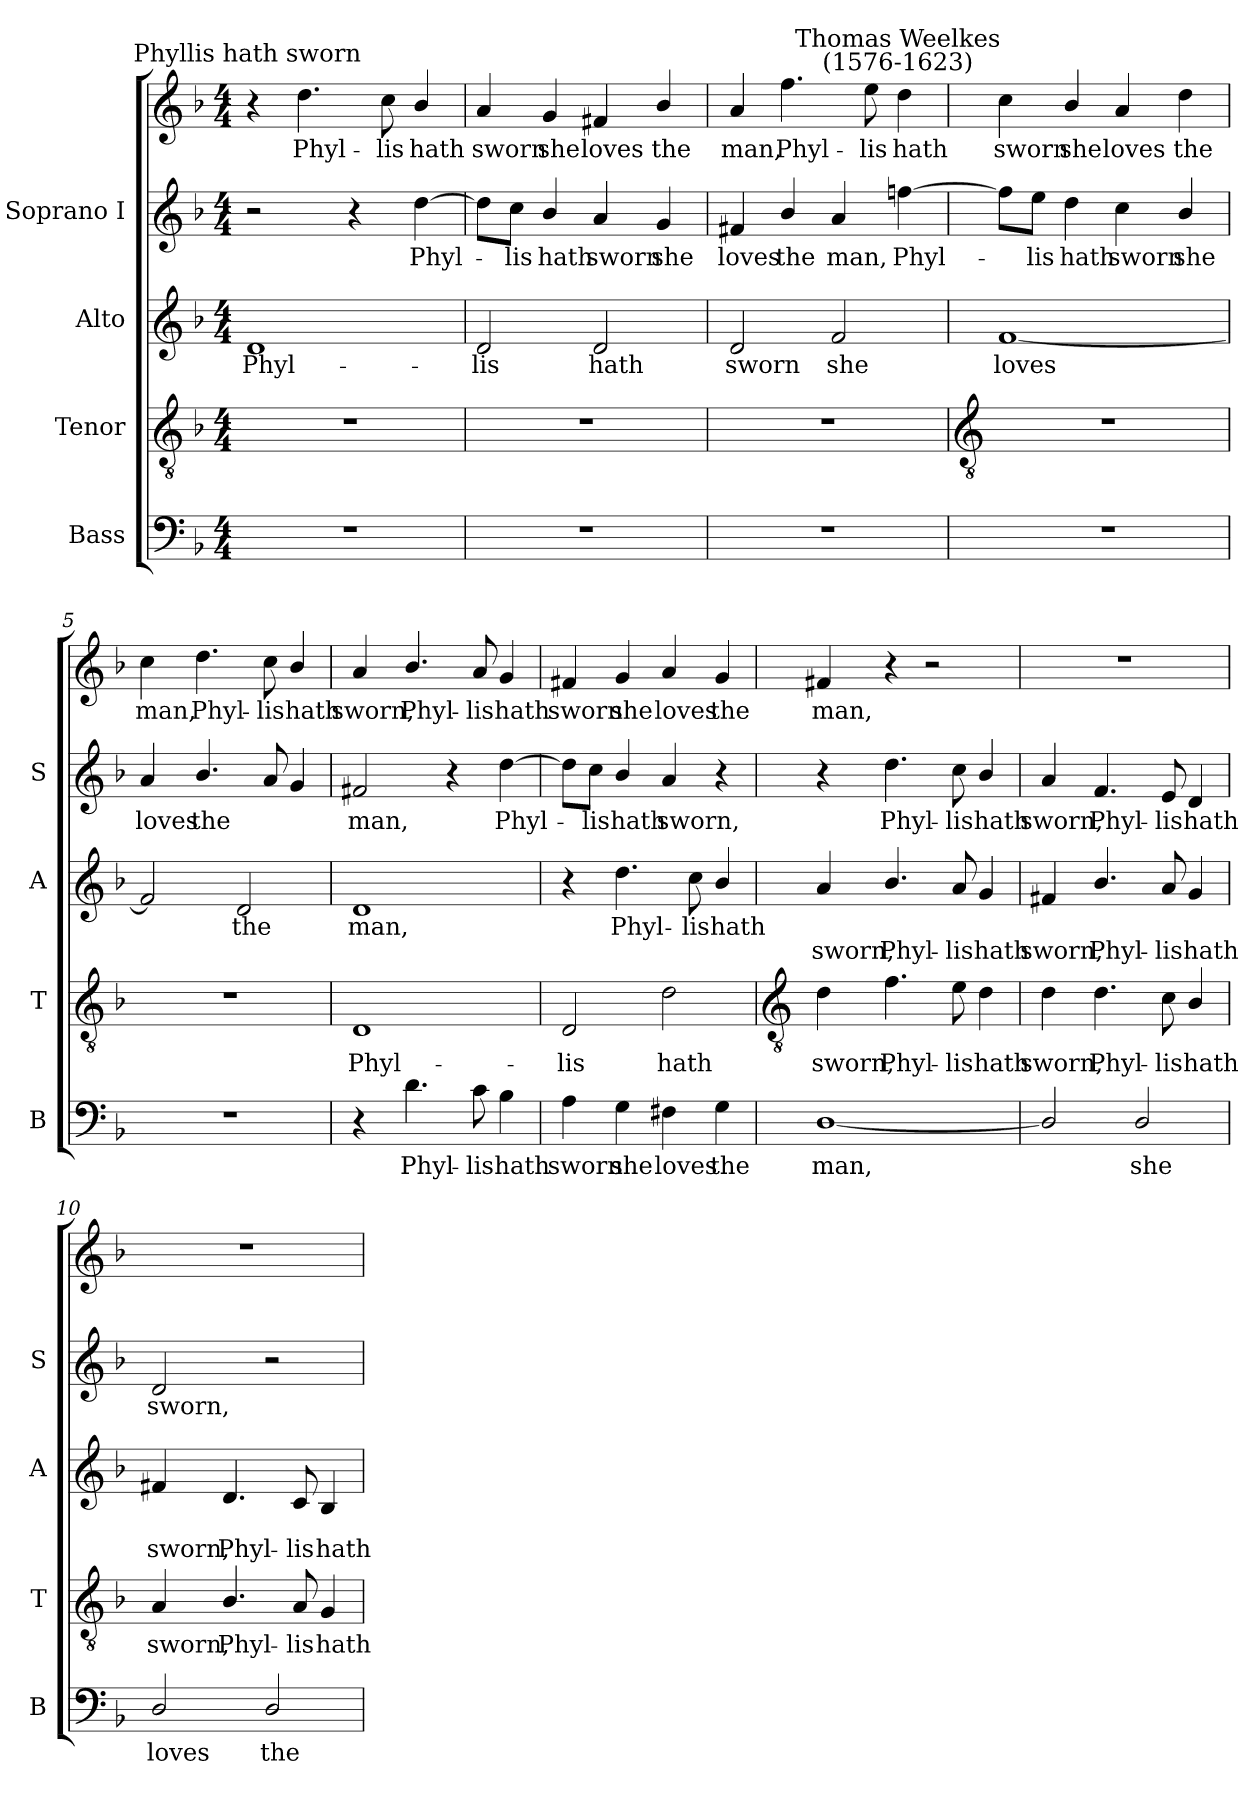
**kern	**text	**kern	**text	**kern	**text	**text	**kern	**text	**kern	**text
*part4	*part4	*part3	*part3	*part2	*part2	*part2	*part1	*part1	*part1	*part1
*staff5	*staff5	*staff4	*staff4	*staff3	*staff3	*staff3	*staff2	*staff2	*staff1	*staff1
*I"Bass	*	*I"Tenor	*	*I"Alto	*	*	*I"Soprano I	*	*	*
*I'B	*	*I'T	*	*I'A	*	*	*I'S	*	*	*
*clefF4	*	*clefGv2	*	*clefG2	*	*	*clefG2	*	*clefG2	*
*k[b-]	*	*k[b-]	*	*k[b-]	*	*	*k[b-]	*	*k[b-]	*
*F:	*	*F:	*	*F:	*	*	*F:	*	*F:	*
*M4/4	*	*M4/4	*	*M4/4	*	*	*M4/4	*	*M4/4	*
=1	=1	=1	=1	=1	=1	=1	=1	=1	=1	=1
!	!	!	!	!	!	!	!	!	!LO:TX:a:cj:t=Phyllis hath sworn	!
!	!	!	!	!	!LO:LY:b	!	!	!	!	!
1r	.	1r	.	1d	Phyl-	.	2r	.	4r	.
!	!	!	!	!	!	!	!	!	!	!LO:LY:b
.	.	.	.	.	.	.	.	.	4.dd	Phyl-
.	.	.	.	.	.	.	4r	.	.	.
!	!	!	!	!	!	!	!	!	!	!LO:LY:b
.	.	.	.	.	.	.	.	.	8cc	-lis
!	!	!	!	!	!	!	!	!LO:LY:b	!	!LO:LY:b
.	.	.	.	.	.	.	[4dd	Phyl-	4b-/	hath
=2	=2	=2	=2	=2	=2	=2	=2	=2	=2	=2
!	!	!	!	!	!LO:LY:b	!	!	!	!	!LO:LY:b
1r	.	1r	.	2d	-lis	.	8dd\L]	.	4a	sworn
!	!	!	!	!	!	!	!	!LO:LY:b	!	!
.	.	.	.	.	.	.	8cc\J	lis	.	.
!	!	!	!	!	!	!	!	!LO:LY:b	!	!LO:LY:b
.	.	.	.	.	.	.	4b-/	hath	4g	she
!	!	!	!	!	!LO:LY:b	!	!	!LO:LY:b	!	!LO:LY:b
.	.	.	.	2d	hath	.	4a	sworn	4f#X	loves
!	!	!	!	!	!	!	!	!LO:LY:b	!	!LO:LY:b
.	.	.	.	.	.	.	4g	she	4b-/	the
=3	=3	=3	=3	=3	=3	=3	=3	=3	=3	=3
!	!	!	!	!	!LO:LY:b	!	!	!LO:LY:b	!	!LO:LY:b
1r	.	1r	.	2d	sworn	.	4f#X	loves	4a	man,
!	!	!	!	!	!	!	!	!LO:LY:b	!	!LO:LY:b
.	.	.	.	.	.	.	4b-/	the	4.ff	Phyl-
!	!	!	!	!	!LO:LY:b	!	!	!LO:LY:b	!	!
.	.	.	.	2f	she	.	4a	man,	.	.
!	!	!	!	!	!	!	!	!	!	!LO:LY:b
.	.	.	.	.	.	.	.	.	8ee	-lis
!	!	!	!	!	!	!	!	!	!LO:TX:a:cj:t=Thomas Weelkes\n(1576-1623)	!
!	!	!	!	!	!	!	!	!LO:LY:b	!	!LO:LY:b
.	.	.	.	.	.	.	[4ffn	Phyl-	4dd	hath
!!LO:LB:g=z
=4	=4	=4	=4	=4	=4	=4	=4	=4	=4	=4
*	*	*clefGv2	*	*	*	*	*	*	*	*
!	!	!	!	!	!LO:LY:b	!	!	!	!	!LO:LY:b
1r	.	1r	.	[1f	loves	.	8ff\L]	.	4cc	sworn
!	!	!	!	!	!	!	!	!LO:LY:b	!	!
.	.	.	.	.	.	.	8ee\J	lis	.	.
!	!	!	!	!	!	!	!	!LO:LY:b	!	!LO:LY:b
.	.	.	.	.	.	.	4dd	hath	4b-/	she
!	!	!	!	!	!	!	!	!LO:LY:b	!	!LO:LY:b
.	.	.	.	.	.	.	4cc	sworn	4a	loves
!	!	!	!	!	!	!	!	!LO:LY:b	!	!LO:LY:b
.	.	.	.	.	.	.	4b-/	she	4dd	the
=5	=5	=5	=5	=5	=5	=5	=5	=5	=5	=5
!	!	!	!	!	!	!	!	!LO:LY:b	!	!LO:LY:b
1r	.	1r	.	2f]	.	.	4a	loves	4cc	man,
!	!	!	!	!	!	!	!	!LO:LY:b	!	!LO:LY:b
.	.	.	.	.	.	.	4.b-/	the	4.dd	Phyl-
!	!	!	!	!	!LO:LY:b	!	!	!	!	!
.	.	.	.	2d	the	.	.	.	.	.
!	!	!	!	!	!	!	!	!	!	!LO:LY:b
.	.	.	.	.	.	.	8a	.	8cc	-lis
!	!	!	!	!	!	!	!	!	!	!LO:LY:b
.	.	.	.	.	.	.	4g	.	4b-/	hath
=6	=6	=6	=6	=6	=6	=6	=6	=6	=6	=6
!	!	!	!LO:LY:b	!	!LO:LY:b	!	!	!LO:LY:b	!	!LO:LY:b
4r	.	1D	Phyl-	1d	man,	.	2f#X	man,	4a	sworn,
!	!LO:LY:b	!	!	!	!	!	!	!	!	!LO:LY:b
4.d	Phyl-	.	.	.	.	.	.	.	4.b-/	Phyl-
.	.	.	.	.	.	.	4r	.	.	.
!	!LO:LY:b	!	!	!	!	!	!	!	!	!LO:LY:b
8c	-lis	.	.	.	.	.	.	.	8a	-lis
!	!LO:LY:b	!	!	!	!	!	!	!LO:LY:b	!	!LO:LY:b
4B-	hath	.	.	.	.	.	[4dd	Phyl-	4g	hath
=7	=7	=7	=7	=7	=7	=7	=7	=7	=7	=7
!	!LO:LY:b	!	!LO:LY:b	!	!	!	!	!	!	!LO:LY:b
4A	sworn	2D	-lis	4r	.	.	8dd\L]	.	4f#X	sworn
!	!	!	!	!	!	!	!	!LO:LY:b	!	!
.	.	.	.	.	.	.	8cc\J	lis	.	.
!	!LO:LY:b	!	!	!	!LO:LY:b	!	!	!LO:LY:b	!	!LO:LY:b
4G	she	.	.	4.dd	Phyl-	.	4b-/	hath	4g	she
!	!LO:LY:b	!	!LO:LY:b	!	!	!	!	!LO:LY:b	!	!LO:LY:b
4F#X	loves	2d	hath	.	.	.	4a	sworn,	4a	loves
!	!	!	!	!	!LO:LY:b	!	!	!	!	!
.	.	.	.	8cc	-lis	.	.	.	.	.
!	!LO:LY:b	!	!	!	!LO:LY:b	!	!	!	!	!LO:LY:b
4G	the	.	.	4b-/	hath	.	4r	.	4g	the
!!LO:LB:g=z
=8	=8	=8	=8	=8	=8	=8	=8	=8	=8	=8
*	*	*clefGv2	*	*	*	*	*	*	*	*
!	!LO:LY:b	!	!LO:LY:b	!	!	!LO:LY:b	!	!	!	!LO:LY:b
[1D/	man,	4d	sworn,	4a	.	sworn,	4r	.	4f#X	man,
!	!	!	!LO:LY:b	!	!	!LO:LY:b	!	!LO:LY:b	!	!
.	.	4.f	Phyl-	4.b-/	.	Phyl-	4.dd	Phyl-	4r	.
.	.	.	.	.	.	.	.	.	2r	.
!	!	!	!LO:LY:b	!	!	!LO:LY:b	!	!LO:LY:b	!	!
.	.	8e	-lis	8a	.	-lis	8cc	-lis	.	.
!	!	!	!LO:LY:b	!	!	!LO:LY:b	!	!LO:LY:b	!	!
.	.	4d	hath	4g	.	hath	4b-/	hath	.	.
=9	=9	=9	=9	=9	=9	=9	=9	=9	=9	=9
!	!	!	!LO:LY:b	!	!	!LO:LY:b	!	!LO:LY:b	!	!
2D/]	.	4d	sworn,	4f#X	.	sworn,	4a	sworn,	1r	.
!	!	!	!LO:LY:b	!	!	!LO:LY:b	!	!LO:LY:b	!	!
.	.	4.d	Phyl-	4.b-/	.	Phyl-	4.f	Phyl-	.	.
!	!LO:LY:b	!	!	!	!	!	!	!	!	!
2D/	she	.	.	.	.	.	.	.	.	.
!	!	!	!LO:LY:b	!	!	!LO:LY:b	!	!LO:LY:b	!	!
.	.	8c	-lis	8a	.	-lis	8e	-lis	.	.
!	!	!	!LO:LY:b	!	!	!LO:LY:b	!	!LO:LY:b	!	!
.	.	4B-/	hath	4g	.	hath	4d	hath	.	.
=10	=10	=10	=10	=10	=10	=10	=10	=10	=10	=10
!	!LO:LY:b	!	!LO:LY:b	!	!	!LO:LY:b	!	!LO:LY:b	!	!
2D/	loves	4A	sworn,	4f#X	.	sworn,	2d	sworn,	1r	.
!	!	!	!LO:LY:b	!	!	!LO:LY:b	!	!	!	!
.	.	4.B-/	Phyl-	4.d	.	Phyl-	.	.	.	.
!	!LO:LY:b	!	!	!	!	!	!	!	!	!
2D/	the	.	.	.	.	.	2r	.	.	.
!	!	!	!LO:LY:b	!	!	!LO:LY:b	!	!	!	!
.	.	8A	-lis	8c	.	-lis	.	.	.	.
!	!	!	!LO:LY:b	!	!	!LO:LY:b	!	!	!	!
.	.	4G	hath	4B-	.	hath	.	.	.	.
=	=	=	=	=	=	=	=	=	=	=
*-	*-	*-	*-	*-	*-	*-	*-	*-	*-	*-
